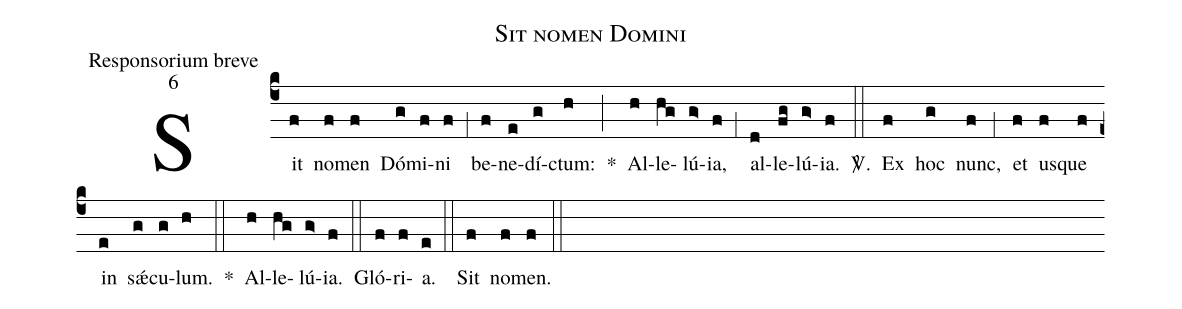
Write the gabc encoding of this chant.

name:Sit nomen Domini;
office-part:Responsorium breve;
mode:6;
%%
(c4) Sit(f) no(f)men(f) Dó(g)mi(f)ni(f) (;1) be(f)ne(e)dí(g)ctum:(h) *(;) Al(h)le(hg)lú(g>)ia,(f) (;1) al(d)le(fg)lú(g>)ia.(f) <sp>V/</sp>.(::) Ex(f) hoc(g) nunc,(f) (;1) et(f) u(f)sque(f) in(e) s<sp>'ae</sp>(g)cu(g)lum.(h) *(::) Al(h)le(hg)lú(g>)ia.(f) (::) Gló(f)ri(f)a.(e) (::) Sit(f) no(f)men.(f) (::)
